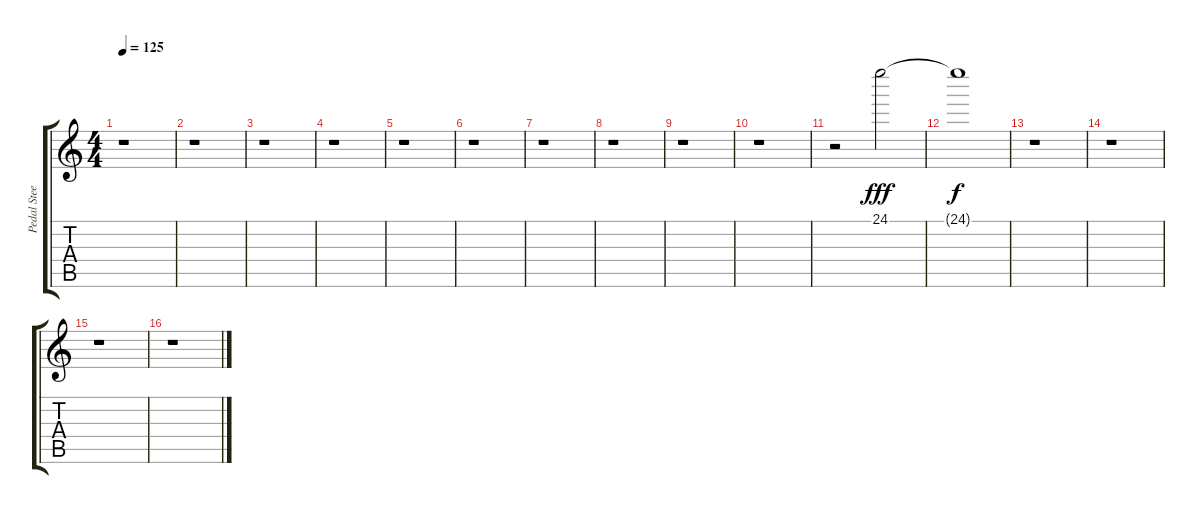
\track ("Pedal Steel" "Pedal Stee") {instrument electricguitarjazz}
\staff {score tabs}
\tuning (E4 B3 G3 D3 A2 E2) {hide}
\ts (4 4)
\tempo 125
\clef g2
\ks c
r.1{dy f} |
r.1 |
r.1 |
r.1 |
r.1 |
r.1 |
r.1 |
r.1 |
r.1 |
r.1 |
r.2 24.1.2{dy fff} |
24.1{t}.1{dy f} |
r.1 |
r.1 |
r.1 |
r.1
